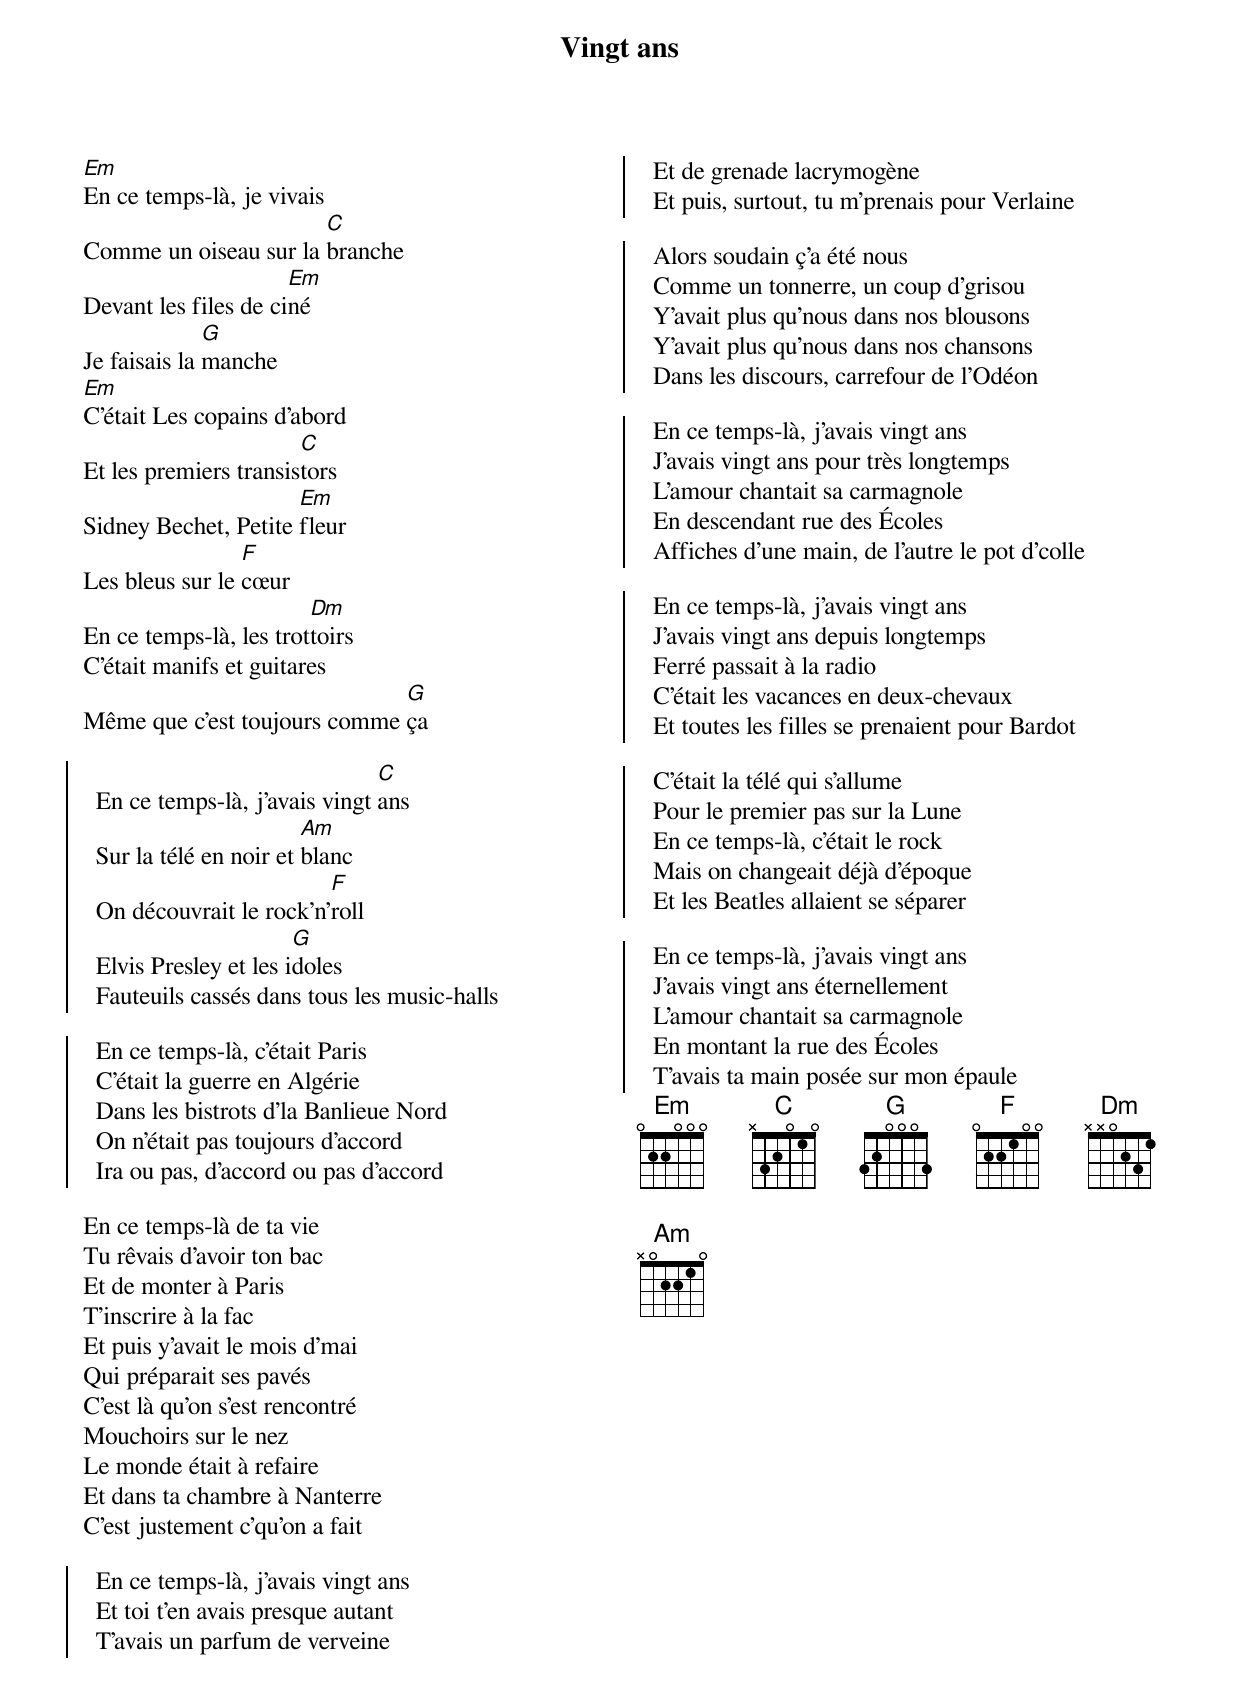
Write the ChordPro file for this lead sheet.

{title: Vingt ans}
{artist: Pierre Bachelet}
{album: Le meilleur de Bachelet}
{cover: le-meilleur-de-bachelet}
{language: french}
{columns: 2}
{define: Em frets 0 2 2 0 0 0}
{define: C frets X 3 2 0 1 0}
{define: G frets 3 2 0 0 0 3}
{define: F base-fret 1 frets 0 2 2 1 0 0}
{define: Dm frets X X 0 2 3 1}
{define: Am frets X 0 2 2 1 0}

[Em]En ce temps-là, je vivais
Comme un oiseau sur la [C]branche
Devant les files de ci[Em]né
Je faisais la [G]manche
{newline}
[Em]C'était Les copains d'abord
Et les premiers transis[C]tors
Sidney Bechet, Petite [Em]fleur
Les bleus sur le [F]cœur
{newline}
En ce temps-là, les trot[Dm]toirs
C'était manifs et guitares
Même que c'est toujours comme [G]ça

{start_of_chorus}
  En ce temps-là, j'avais vingt [C]ans
  Sur la télé en noir et [Am]blanc
  On découvrait le rock'n'[F]roll
  Elvis Presley et les i[G]doles
  Fauteuils cassés dans tous les music-halls
{end_of_chorus}

{start_of_chorus}
  En ce temps-là, c'était Paris
  C'était la guerre en Algérie
  Dans les bistrots d'la Banlieue Nord
  On n'était pas toujours d'accord
  Ira ou pas, d'accord ou pas d'accord
{end_of_chorus}

En ce temps-là de ta vie
Tu rêvais d'avoir ton bac
Et de monter à Paris
T'inscrire à la fac
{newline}
Et puis y'avait le mois d'mai
Qui préparait ses pavés
C'est là qu'on s'est rencontré
Mouchoirs sur le nez
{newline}
Le monde était à refaire
Et dans ta chambre à Nanterre
C'est justement c'qu'on a fait

{start_of_chorus}
  En ce temps-là, j'avais vingt ans
  Et toi t'en avais presque autant
  T'avais un parfum de verveine
  Et de grenade lacrymogène
  Et puis, surtout, tu m'prenais pour Verlaine
{end_of_chorus}

{start_of_chorus}
  Alors soudain ç'a été nous
  Comme un tonnerre, un coup d'grisou
  Y'avait plus qu'nous dans nos blousons
  Y'avait plus qu'nous dans nos chansons
  Dans les discours, carrefour de l'Odéon
{end_of_chorus}

{start_of_chorus}
  En ce temps-là, j'avais vingt ans
  J'avais vingt ans pour très longtemps
  L'amour chantait sa carmagnole
  En descendant rue des Écoles
  Affiches d'une main, de l'autre le pot d'colle
{end_of_chorus}

{start_of_chorus}
  En ce temps-là, j'avais vingt ans
  J'avais vingt ans depuis longtemps
  Ferré passait à la radio
  C'était les vacances en deux-chevaux
  Et toutes les filles se prenaient pour Bardot
{end_of_chorus}

{start_of_chorus}
  C'était la télé qui s'allume
  Pour le premier pas sur la Lune
  En ce temps-là, c'était le rock
  Mais on changeait déjà d'époque
  Et les Beatles allaient se séparer
{end_of_chorus}

{start_of_chorus}
  En ce temps-là, j'avais vingt ans
  J'avais vingt ans éternellement
  L'amour chantait sa carmagnole
  En montant la rue des Écoles
  T'avais ta main posée sur mon épaule
{end_of_chorus}
